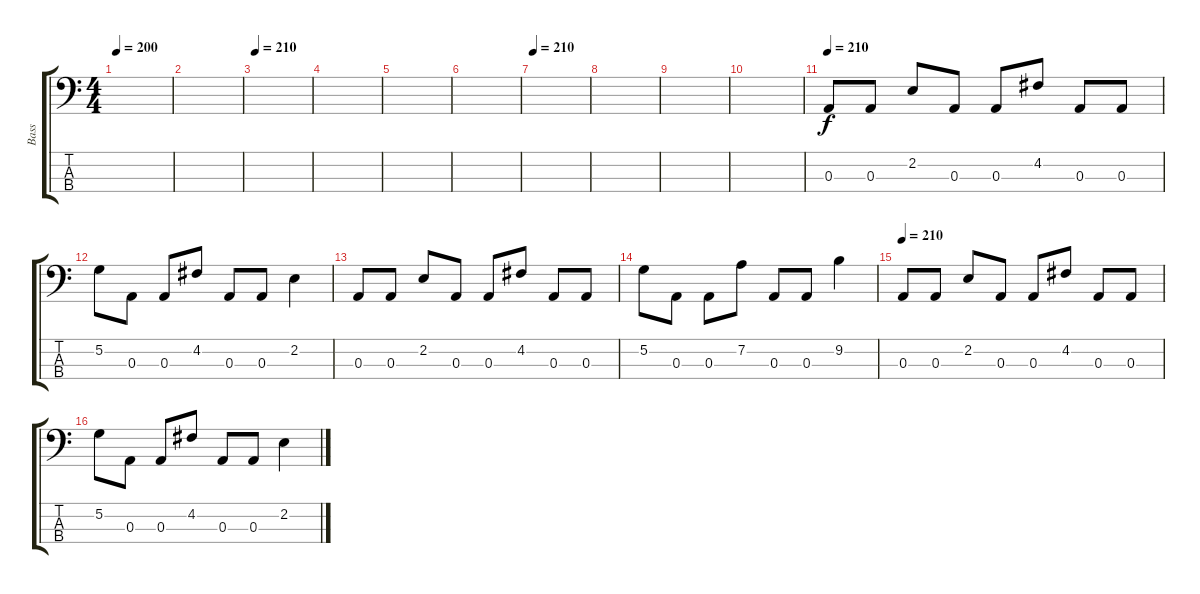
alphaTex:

\track ("Bass" "Bass") {instrument electricbasspick}
\staff {score tabs}
\tuning (G2 D2 A1 E1) {hide}
\ts (4 4)
\tempo 200
\clef f4
\ks c
|
|
\tempo 200
\tempo 210
|
|
|
|
\tempo 200
\tempo 210
|
|
|
|
\tempo 200
\tempo 210
0.3.8 0.3.8 2.2.8 0.3.8 0.3.8 4.2.8 0.3.8 0.3.8 |
5.2.8 0.3.8 0.3.8 4.2.8 0.3.8 0.3.8 2.2.4 |
0.3.8 0.3.8 2.2.8 0.3.8 0.3.8 4.2.8 0.3.8 0.3.8 |
5.2.8 0.3.8 0.3.8 7.2.8 0.3.8 0.3.8 9.2.4 |
\tempo 200
\tempo 210
0.3.8 0.3.8 2.2.8 0.3.8 0.3.8 4.2.8 0.3.8 0.3.8 |
5.2.8 0.3.8 0.3.8 4.2.8 0.3.8 0.3.8 2.2.4
